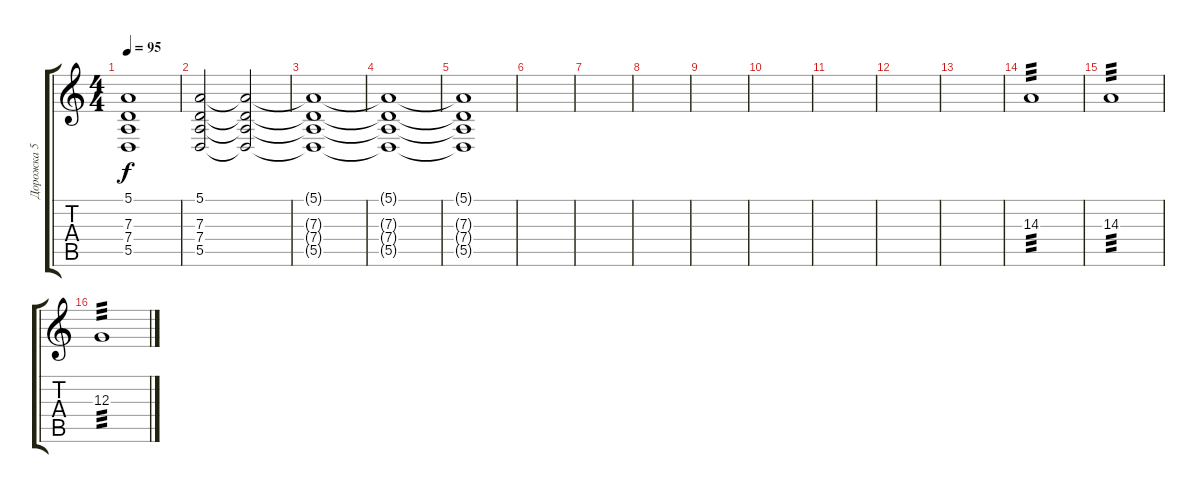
\track ("Дорожка 5" "Дорожка 5") {instrument stringensemble1}
\staff {score tabs}
\tuning (E4 B3 G3 D3 A2 E2) {hide}
\ts (4 4)
\tempo 95
\clef g2
\ks c
(5.1{t} 7.3{t} 7.4{t} 5.5{t}).1{dy f} |
(5.1 7.3 7.4 5.5).2{volume 7 instrument stringensemble1} (5.1{t} 7.3{t} 7.4{t} 5.5{t}).2 |
(5.1{t} 7.3{t} 7.4{t} 5.5{t}).1 |
(5.1{t} 7.3{t} 7.4{t} 5.5{t}).1 |
(5.1{t} 7.3{t} 7.4{t} 5.5{t}).1 |
|
|
|
|
|
|
|
|
14.3.1{tp 3 volume 16 instrument distortionguitar} |
14.3.1{tp 3} |
12.3.1{tp 3}
